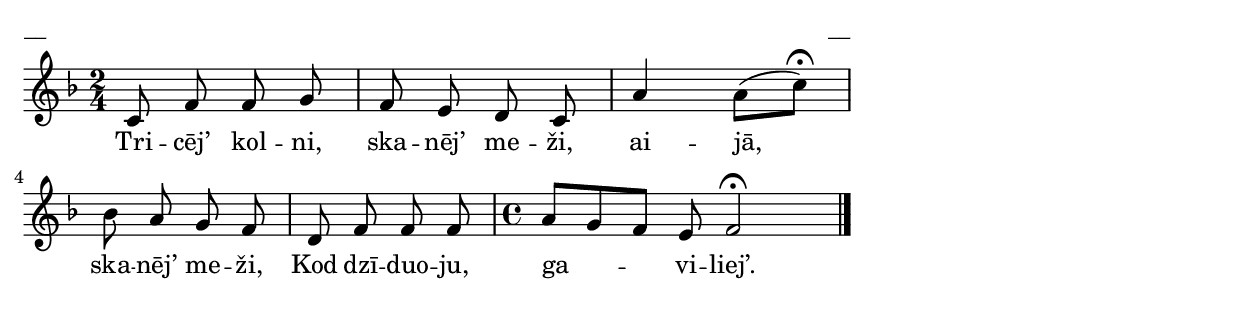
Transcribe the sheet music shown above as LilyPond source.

\version "2.13.16"
%\header {
%    title = "Tricēj' kolni, skanēj' meži"
%}
\paper {
line-width = 14\cm
left-margin = 0.4\cm
between-system-padding = 0.1\cm
between-system-space = 0.1\cm
}
\layout {
indent = #0
ragged-last = ##f
}


voiceA = \relative c' {
\clef "treble"
\key f \major
\time 2/4
c8 f f g | f e d c | a'4 a8[( c\fermata]) |
bes8 a g f | d8 f f f \time 4/4
a8[ g f] e f2\fermata
\bar "|."
} 

lyricA = \lyricmode {
Tri -- cēj’ kol -- ni, ska -- nēj’ me -- ži,
ai -- jā, ska -- nēj’ me -- ži,
Kod dzī -- duo -- ju, ga -- vi -- liej’.
} 


fullScore = <<
\new Staff {
<<
\new Voice = "voiceA" { \oneVoice \autoBeamOff \voiceA }
\lyricsto "voiceA" \new Lyrics \lyricA
>>
}
>>

\score {
\fullScore
\header { piece = "__" opus = "__" }
}
\markup { \with-color #(x11-color 'white) \sans \smaller "__" }
\score {
\unfoldRepeats
\fullScore
\midi {
\context { \Staff \remove "Staff_performer" }
\context { \Voice \consists "Staff_performer" }
}
}



